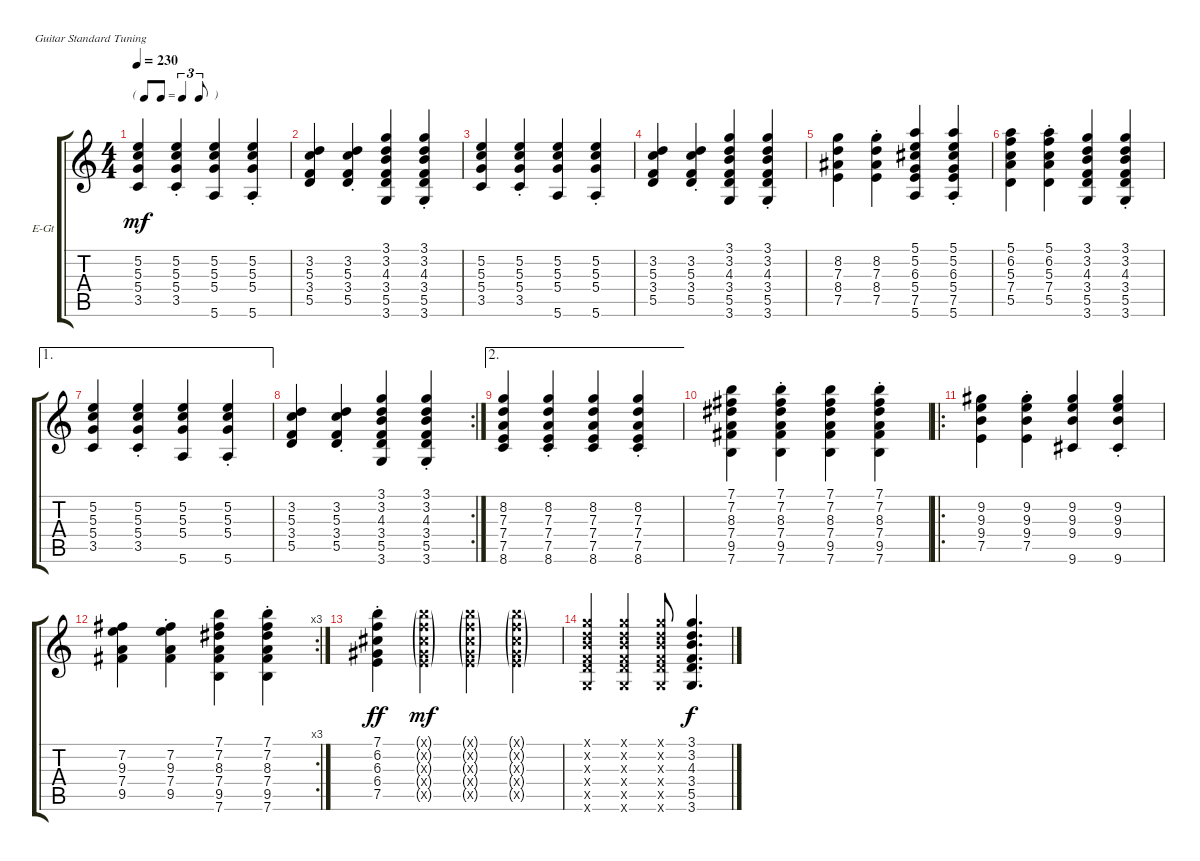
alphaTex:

\defaultSystemsLayout 4
\bracketExtendMode groupsimilarinstruments
\firstSystemTrackNameOrientation horizontal
\otherSystemsTrackNameOrientation horizontal
\track ("Electric Guitar" "E-Gt") {instrument electricguitarclean}
\staff {score tabs}
\tuning (E4 B3 G3 D3 A2 E2)
\ts (4 4)
\tf triplet8th
\tempo 230
\clef g2
\scale
0.677249
\ks c
(3.5 5.4 5.3 5.2).4{dy mf instrument electricguitarclean} (3.5{st} 5.4{st} 5.3{st} 5.2{st}).4 (5.6 5.4 5.3 5.2).4 (5.6{st} 5.4{st} 5.3{st} 5.2{st}).4 |
\scale
0.322751 (5.5 3.4 5.3 3.2).4 (5.5{st} 3.4{st} 5.3{st} 3.2{st}).4 (3.6 5.5 3.4 4.3 3.2 3.1).4 (3.6{st} 5.5{st} 3.4{st} 4.3{st} 3.2{st} 3.1{st}).4 |
\scale
0.5 (3.5 5.4 5.3 5.2).4 (3.5{st} 5.4{st} 5.3{st} 5.2{st}).4 (5.6 5.4 5.3 5.2).4 (5.6{st} 5.4{st} 5.3{st} 5.2{st}).4 |
\scale
0.5 (5.5 3.4 5.3 3.2).4 (5.5{st} 3.4{st} 5.3{st} 3.2{st}).4 (3.6 5.5 3.4 4.3 3.2 3.1).4 (3.6{st} 5.5{st} 3.4{st} 4.3{st} 3.2{st} 3.1{st}).4 |
\scale
0.5 (8.4 7.5 7.3 8.2).4 (8.4{st} 7.5{st} 7.3{st} 8.2{st}).4 (5.6 7.5 5.4 6.3 5.2 5.1).4 (5.6{st} 7.5{st} 5.4{st} 6.3{st} 5.2{st} 5.1{st}).4 |
\scale
0.5 (5.5 7.4 5.3 6.2 5.1).4 (5.5{st} 7.4{st} 5.3{st} 6.2{st} 5.1{st}).4 (3.6 5.5 3.4 4.3 3.2 3.1).4 (3.6{st} 5.5{st} 3.4{st} 4.3{st} 3.2{st} 3.1{st}).4 |
\ae 1
\scale
0.476562 (3.5 5.4 5.3 5.2).4 (3.5{st} 5.4{st} 5.3{st} 5.2{st}).4 (5.6 5.4 5.3 5.2).4 (5.6{st} 5.4{st} 5.3{st} 5.2{st}).4 |
\rc 2
(5.5 3.4 5.3 3.2).4 (5.5{st} 3.4{st} 5.3{st} 3.2{st}).4 (3.6 5.5 3.4 4.3 3.2 3.1).4 (3.6{st} 5.5{st} 3.4{st} 4.3{st} 3.2{st} 3.1{st}).4 |
\ae 2
(8.6 7.5 7.4 7.3 8.2).4 (8.6{st} 7.5{st} 7.4{st} 7.3{st} 8.2{st}).4 (8.6 7.5 7.4 7.3 8.2).4 (8.6{st} 7.5{st} 7.4{st} 7.3{st} 8.2{st}).4 |
(7.6 9.5 7.4 8.3 7.2 7.1).4 (7.6{st} 9.5{st} 7.4{st} 8.3{st} 7.2{st} 7.1{st}).4 (7.6 9.5 7.4 8.3 7.2 7.1).4 (7.6{st} 9.5{st} 7.4{st} 8.3{st} 7.2{st} 7.1{st}).4 |
\ro
\scale
0.521429 (7.5 9.4 9.3 9.2).4 (7.5{st} 9.4{st} 9.3{st} 9.2{st}).4 (9.6 9.4 9.3 9.2).4 (9.6{st} 9.4{st} 9.3{st} 9.2{st}).4 |
\rc 3
\scale
0.478571 (9.5 7.4 9.3 7.2).4 (9.5{st} 7.4{st} 9.3{st} 7.2{st}).4 (7.6 9.5 7.4 8.3 7.2 7.1).4 (7.6{st} 9.5{st} 7.4{st} 8.3{st} 7.2{st} 7.1{st}).4 |
(7.5{st} 6.4{st} 6.3{st} 6.2{st} 7.1{st}).4{dy ff} (7.5{g x} 6.4{g x} 6.3{g x} 6.2{g x} 7.1{g x}).4{dy mf} (7.5{g x} 6.4{g x} 6.3{g x} 6.2{g x} 7.1{g x}).4 (7.5{g x} 6.4{g x} 6.3{g x} 6.2{g x} 7.1{g x}).4 |
(3.6{x} 5.5{x} 3.4{x} 4.3{x} 3.2{x} 3.1{x}).4 (3.6{x} 5.5{x} 3.4{x} 4.3{x} 3.2{x} 3.1{x}).4 (3.6{x} 5.5{x} 3.4{x} 4.3{x} 3.2{x} 3.1{x}).8 (3.6 5.5 3.4 4.3 3.2 3.1).4{d dy f}
